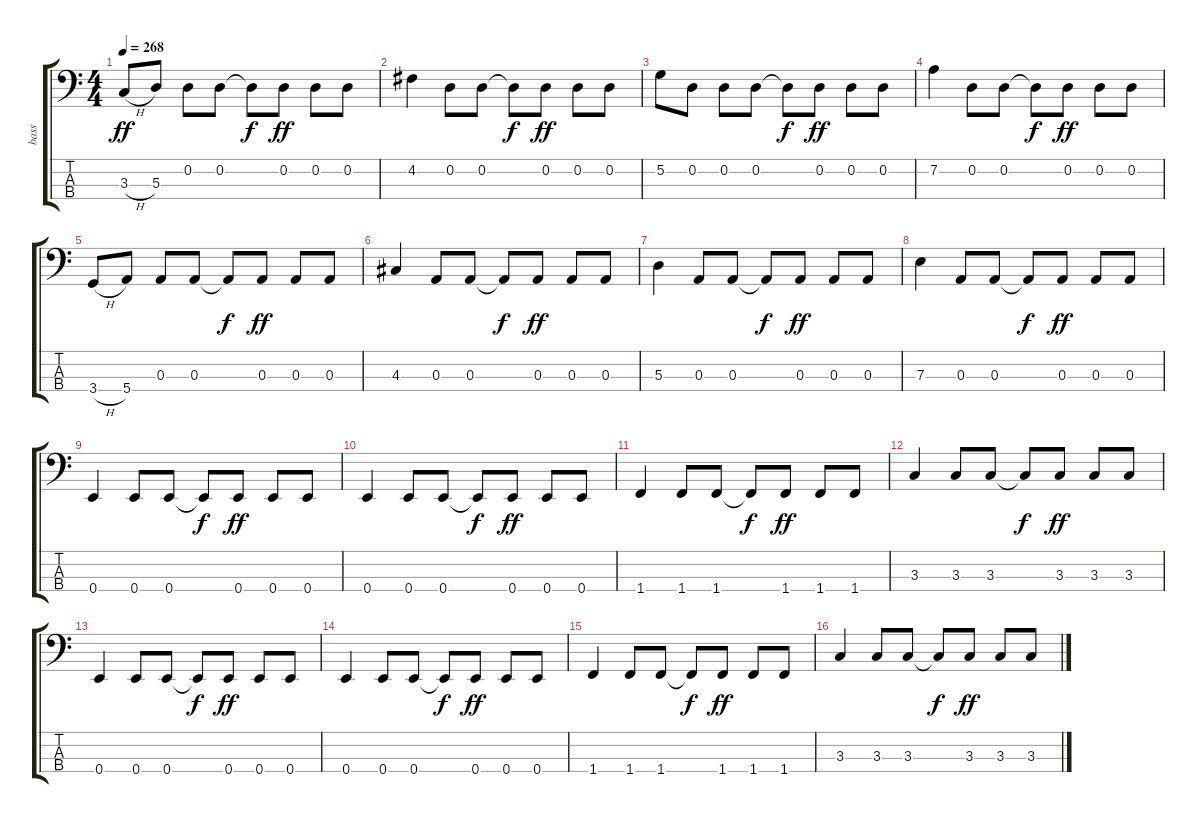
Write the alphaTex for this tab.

\track ("bass" "bass") {instrument slapbass1}
\staff {score tabs}
\tuning (G2 D2 A1 E1) {hide}
\ts (4 4)
\tempo 268
\clef f4
\ks c
3.3{h}.8{dy ff} 5.3.8 0.2.8 0.2.8 0.2{t}.8{dy f} 0.2.8{dy ff} 0.2.8 0.2.8 |
4.2.4 0.2.8 0.2.8 0.2{t}.8{dy f} 0.2.8{dy ff} 0.2.8 0.2.8 |
5.2.8 0.2.8 0.2.8 0.2.8 0.2{t}.8{dy f} 0.2.8{dy ff} 0.2.8 0.2.8 |
7.2.4 0.2.8 0.2.8 0.2{t}.8{dy f} 0.2.8{dy ff} 0.2.8 0.2.8 |
3.4{h}.8 5.4.8 0.3.8 0.3.8 0.3{t}.8{dy f} 0.3.8{dy ff} 0.3.8 0.3.8 |
4.3.4 0.3.8 0.3.8 0.3{t}.8{dy f} 0.3.8{dy ff} 0.3.8 0.3.8 |
5.3.4 0.3.8 0.3.8 0.3{t}.8{dy f} 0.3.8{dy ff} 0.3.8 0.3.8 |
7.3.4 0.3.8 0.3.8 0.3{t}.8{dy f} 0.3.8{dy ff} 0.3.8 0.3.8 |
0.4.4 0.4.8 0.4.8 0.4{t}.8{dy f} 0.4.8{dy ff} 0.4.8 0.4.8 |
0.4.4 0.4.8 0.4.8 0.4{t}.8{dy f} 0.4.8{dy ff} 0.4.8 0.4.8 |
1.4.4 1.4.8 1.4.8 1.4{t}.8{dy f} 1.4.8{dy ff} 1.4.8 1.4.8 |
3.3.4 3.3.8 3.3.8 3.3{t}.8{dy f} 3.3.8{dy ff} 3.3.8 3.3.8 |
0.4.4 0.4.8 0.4.8 0.4{t}.8{dy f} 0.4.8{dy ff} 0.4.8 0.4.8 |
0.4.4 0.4.8 0.4.8 0.4{t}.8{dy f} 0.4.8{dy ff} 0.4.8 0.4.8 |
1.4.4 1.4.8 1.4.8 1.4{t}.8{dy f} 1.4.8{dy ff} 1.4.8 1.4.8 |
3.3.4 3.3.8 3.3.8 3.3{t}.8{dy f} 3.3.8{dy ff} 3.3.8 3.3.8
